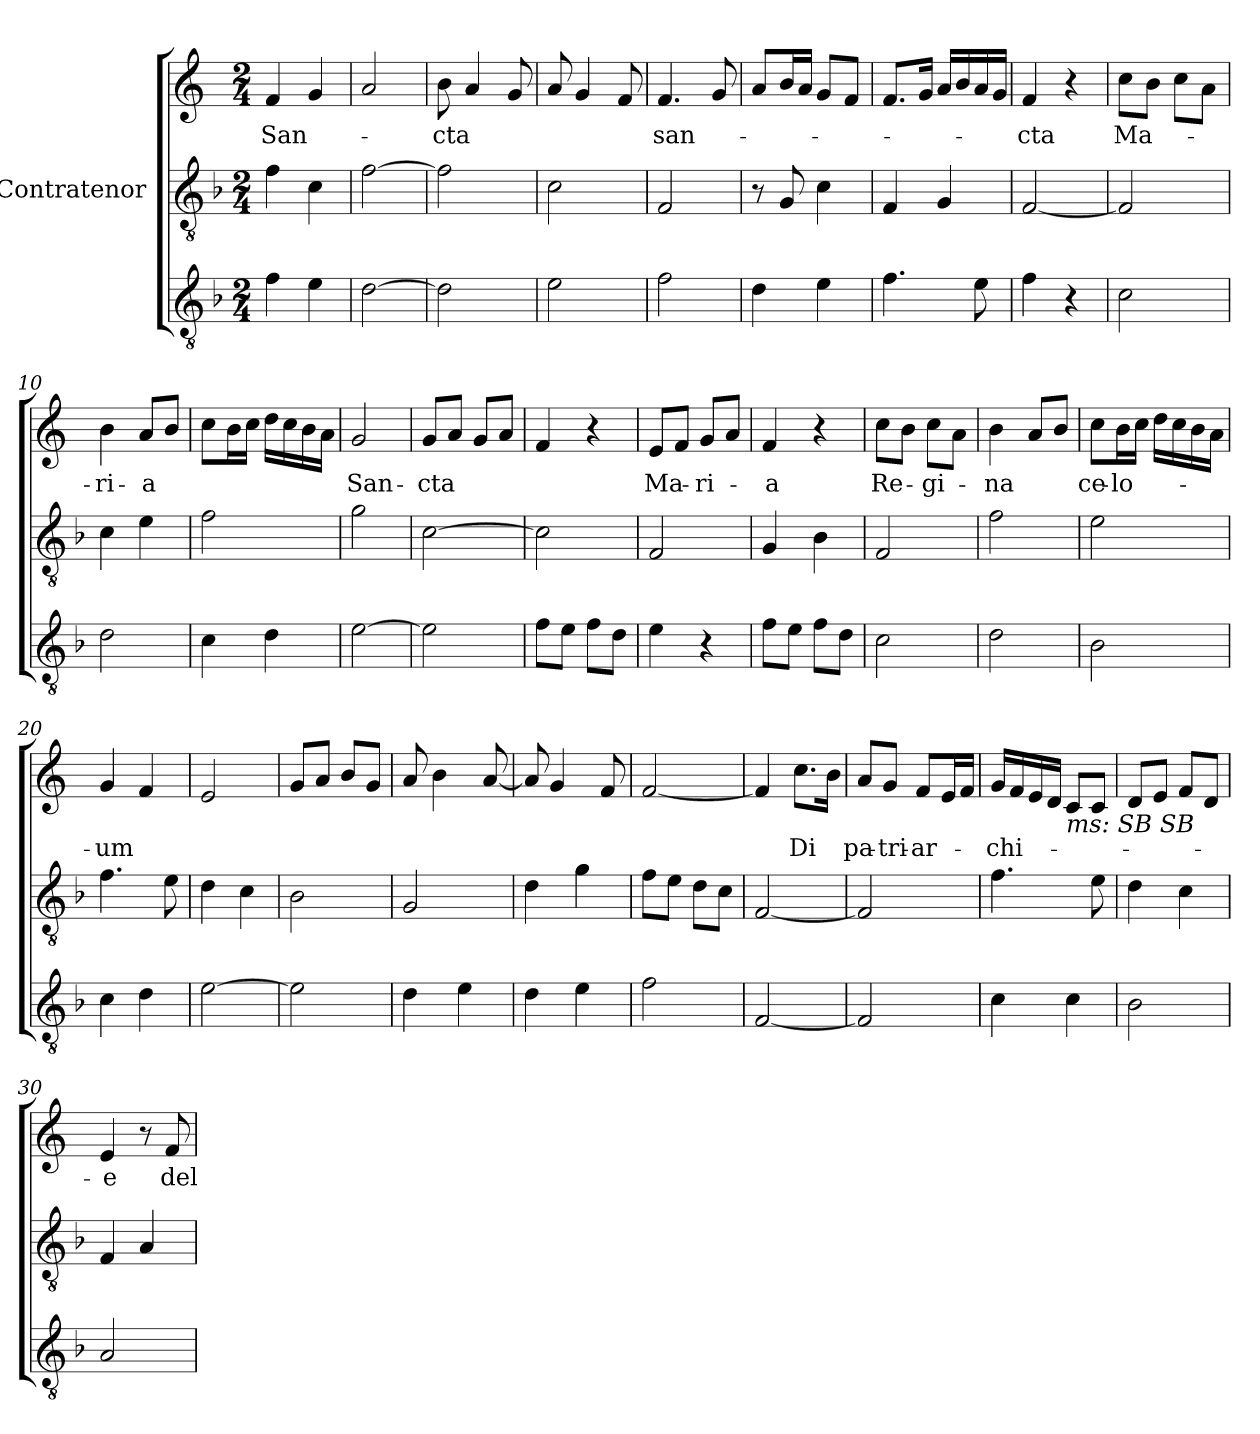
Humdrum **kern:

**kern	**kern	**kern	**text
*part3	*part2	*part1	*part1
*staff3	*staff2	*staff1	*staff1
*	*I"Contratenor	*	*
*clefGv2	*clefGv2	*clefG2	*
*k[b-]	*k[b-]	*k[]	*
*F:	*F:	*C:	*
*M2/4	*M2/4	*M2/4	*
=1	=1	=1	=1
!	!	!	!LO:LY:b
4f\	4f\	4f/	San-
4e\	4c\	4g/	.
=2	=2	=2	=2
[2d\	[2f\	2a/	.
=3	=3	=3	=3
!	!	!	!LO:LY:b
2d\]	2f\]	8b\	-cta
.	.	4a/	.
.	.	8g/	.
=4	=4	=4	=4
2e\	2c\	8a/	.
.	.	4g/	.
.	.	8f/	.
=5	=5	=5	=5
!	!	!	!LO:LY:b
2f\	2F/	4.f/	san-
.	.	8g/	.
=6	=6	=6	=6
4d\	8r	8a/L	.
.	8G/	16b/L	.
.	.	16a/JJ	.
4e\	4c\	8g/L	.
.	.	8f/J	.
=7	=7	=7	=7
4.f\	4F/	8.f/L	.
.	.	16g/Jk	.
.	4G/	16a/LL	.
.	.	16b/	.
8e\	.	16a/	.
.	.	16g/JJ	.
=8	=8	=8	=8
!	!	!	!LO:LY:b
4f\	[2F/	4f/	-cta
4r	.	4r	.
!!LO:LB:g=z
=9	=9	=9	=9
!	!	!	!LO:LY:b
2c\	2F/]	8cc\L	Ma-
.	.	8b\J	.
.	.	8cc\L	.
.	.	8a\J	.
=10	=10	=10	=10
!	!	!	!LO:LY:b
2d\	4c\	4b\	-ri-
!	!	!	!LO:LY:b
.	4e\	8a/L	-a
.	.	8b/J	.
=11	=11	=11	=11
4c\	2f\	8cc\L	.
.	.	16b\L	.
.	.	16cc\JJ	.
4d\	.	16dd\LL	.
.	.	16cc\	.
.	.	16b\	.
.	.	16a\JJ	.
=12	=12	=12	=12
!	!	!	!LO:LY:b
[2e\	2g\	2g/	San-
=13	=13	=13	=13
!	!	!	!LO:LY:b
2e\]	[2c\	8g/L	-cta
.	.	8a/J	.
.	.	8g/L	.
.	.	8a/J	.
=14	=14	=14	=14
8f\L	2c\]	4f/	.
8e\J	.	.	.
8f\L	.	4r	.
8d\J	.	.	.
=15	=15	=15	=15
!	!	!	!LO:LY:b
4e\	2F/	8e/L	Ma-
.	.	8f/J	.
!	!	!	!LO:LY:b
4r	.	8g/L	-ri-
.	.	8a/J	.
=16	=16	=16	=16
!	!	!	!LO:LY:b
8f\L	4G/	4f/	-a
8e\J	.	.	.
8f\L	4B-\	4r	.
8d\J	.	.	.
=17	=17	=17	=17
!	!	!	!LO:LY:b
2c\	2F/	8cc\L	Re-
.	.	8b\J	.
!	!	!	!LO:LY:b
.	.	8cc\L	-gi-
.	.	8a\J	.
!!LO:LB:g=z
=18	=18	=18	=18
!	!	!	!LO:LY:b
2d\	2f\	4b\	-na
.	.	8a/L	.
.	.	8b/J	.
=19	=19	=19	=19
!	!	!	!LO:LY:b
2B-\	2e\	8cc\L	ce-
!	!	!	!LO:LY:b
.	.	16b\L	-lo-
.	.	16cc\JJ	.
.	.	16dd\LL	.
.	.	16cc\	.
.	.	16b\	.
.	.	16a\JJ	.
=20	=20	=20	=20
!	!	!	!LO:LY:b
4c\	4.f\	4g/	-um
4d\	.	4f/	.
.	8e\	.	.
=21	=21	=21	=21
[2e\	4d\	2e/	.
.	4c\	.	.
=22	=22	=22	=22
2e\]	2B-\	8g/L	.
.	.	8a/J	.
.	.	8b/L	.
.	.	8g/J	.
=23	=23	=23	=23
4d\	2G/	8a/	.
.	.	4b\	.
4e\	.	.	.
.	.	[8a/	.
=24	=24	=24	=24
4d\	4d\	8a/]	.
.	.	4g/	.
4e\	4g\	.	.
.	.	8f/	.
=25	=25	=25	=25
2f\	8f\L	[2f/	.
.	8e\J	.	.
.	8d\L	.	.
.	8c\J	.	.
!!LO:PB:g=z
=26	=26	=26	=26
[2F/	[2F/	4f/]	.
!	!	!	!LO:LY:b
.	.	8.cc\L	Di
.	.	16b\Jk	.
=27	=27	=27	=27
!	!	!	!LO:LY:b
2F/]	2F/]	8a/L	pa-
!	!	!	!LO:LY:b
.	.	8g/J	-tri-
!	!	!	!LO:LY:b
.	.	8f/L	-ar-
.	.	16e/L	.
.	.	16f/JJ	.
=28	=28	=28	=28
!	!	!	!LO:LY:b
4c\	4.f\	16g/LL	-chi-
.	.	16f/	.
.	.	16e/	.
.	.	16d/JJ	.
!	!	!LO:TX:b:i:t=ms&colon; SB SB	!
4c\	.	8c/L	.
.	8e\	8c/J	.
=29	=29	=29	=29
2B-\	4d\	8d/L	.
.	.	8e/J	.
.	4c\	8f/L	.
.	.	8d/J	.
=30	=30	=30	=30
!	!	!	!LO:LY:b
2A/	4F/	4e/	-e
.	4A/	8r	.
!	!	!	!LO:LY:b
.	.	8f/	del
=	=	=	=
*-	*-	*-	*-
